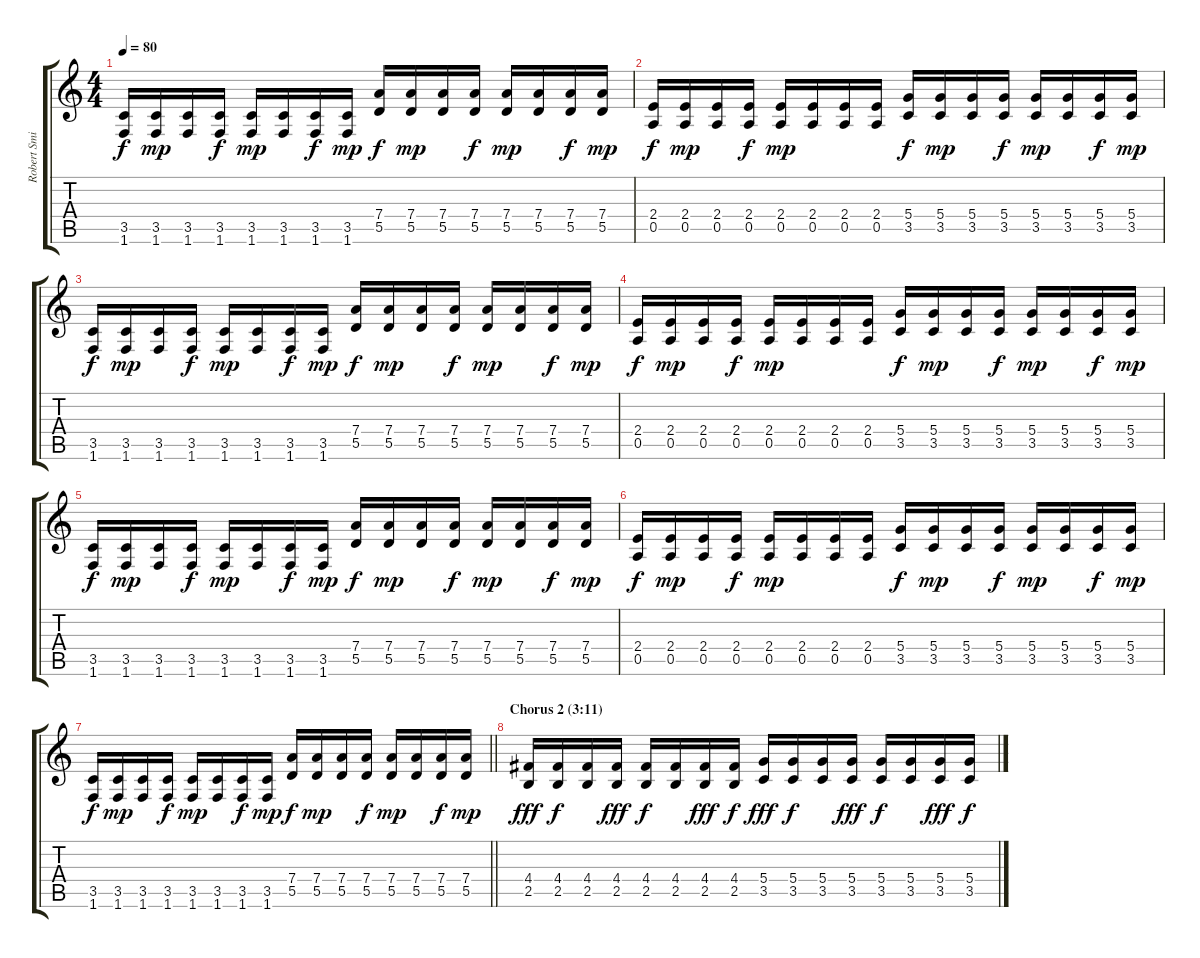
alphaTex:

\track ("Robert Smith (guitar 1)" "Robert Smi") {instrument electricguitarclean}
\staff {score tabs}
\tuning (E4 B3 G3 D3 A2 E2) {hide}
\ts (4 4)
\tempo 80
\clef g2
\ks c
(3.5 1.6).16{dy f} (3.5 1.6).16{dy mp} (3.5 1.6).16 (3.5 1.6).16{dy f} (3.5 1.6).16{dy mp} (3.5 1.6).16 (3.5 1.6).16{dy f} (3.5 1.6).16{dy mp} (7.4 5.5).16{dy f} (7.4 5.5).16{dy mp} (7.4 5.5).16 (7.4 5.5).16{dy f} (7.4 5.5).16{dy mp} (7.4 5.5).16 (7.4 5.5).16{dy f} (7.4 5.5).16{dy mp} |
(2.4 0.5).16{dy f} (2.4 0.5).16{dy mp} (2.4 0.5).16 (2.4 0.5).16{dy f} (2.4 0.5).16{dy mp} (2.4 0.5).16 (2.4 0.5).16 (2.4 0.5).16 (5.4 3.5).16{dy f} (5.4 3.5).16{dy mp} (5.4 3.5).16 (5.4 3.5).16{dy f} (5.4 3.5).16{dy mp} (5.4 3.5).16 (5.4 3.5).16{dy f} (5.4 3.5).16{dy mp} |
(3.5 1.6).16{dy f} (3.5 1.6).16{dy mp} (3.5 1.6).16 (3.5 1.6).16{dy f} (3.5 1.6).16{dy mp} (3.5 1.6).16 (3.5 1.6).16{dy f} (3.5 1.6).16{dy mp} (7.4 5.5).16{dy f} (7.4 5.5).16{dy mp} (7.4 5.5).16 (7.4 5.5).16{dy f} (7.4 5.5).16{dy mp} (7.4 5.5).16 (7.4 5.5).16{dy f} (7.4 5.5).16{dy mp} |
(2.4 0.5).16{dy f} (2.4 0.5).16{dy mp} (2.4 0.5).16 (2.4 0.5).16{dy f} (2.4 0.5).16{dy mp} (2.4 0.5).16 (2.4 0.5).16 (2.4 0.5).16 (5.4 3.5).16{dy f} (5.4 3.5).16{dy mp} (5.4 3.5).16 (5.4 3.5).16{dy f} (5.4 3.5).16{dy mp} (5.4 3.5).16 (5.4 3.5).16{dy f} (5.4 3.5).16{dy mp} |
(3.5 1.6).16{dy f} (3.5 1.6).16{dy mp} (3.5 1.6).16 (3.5 1.6).16{dy f} (3.5 1.6).16{dy mp} (3.5 1.6).16 (3.5 1.6).16{dy f} (3.5 1.6).16{dy mp} (7.4 5.5).16{dy f} (7.4 5.5).16{dy mp} (7.4 5.5).16 (7.4 5.5).16{dy f} (7.4 5.5).16{dy mp} (7.4 5.5).16 (7.4 5.5).16{dy f} (7.4 5.5).16{dy mp} |
(2.4 0.5).16{dy f} (2.4 0.5).16{dy mp} (2.4 0.5).16 (2.4 0.5).16{dy f} (2.4 0.5).16{dy mp} (2.4 0.5).16 (2.4 0.5).16 (2.4 0.5).16 (5.4 3.5).16{dy f} (5.4 3.5).16{dy mp} (5.4 3.5).16 (5.4 3.5).16{dy f} (5.4 3.5).16{dy mp} (5.4 3.5).16 (5.4 3.5).16{dy f} (5.4 3.5).16{dy mp} |
\barLineRight lightlight
(3.5 1.6).16{dy f} (3.5 1.6).16{dy mp} (3.5 1.6).16 (3.5 1.6).16{dy f} (3.5 1.6).16{dy mp} (3.5 1.6).16 (3.5 1.6).16{dy f} (3.5 1.6).16{dy mp} (7.4 5.5).16{dy f} (7.4 5.5).16{dy mp} (7.4 5.5).16 (7.4 5.5).16{dy f} (7.4 5.5).16{dy mp} (7.4 5.5).16 (7.4 5.5).16{dy f} (7.4 5.5).16{dy mp} |
\section ("" "Chorus 2 (3:11)")
(4.4 2.5).16{dy fff} (4.4 2.5).16{dy f} (4.4 2.5).16 (4.4 2.5).16{dy fff} (4.4 2.5).16{dy f} (4.4 2.5).16 (4.4 2.5).16{dy fff} (4.4 2.5).16{dy f} (5.4 3.5).16{dy fff} (5.4 3.5).16{dy f} (5.4 3.5).16 (5.4 3.5).16{dy fff} (5.4 3.5).16{dy f} (5.4 3.5).16 (5.4 3.5).16{dy fff} (5.4 3.5).16{dy f}
